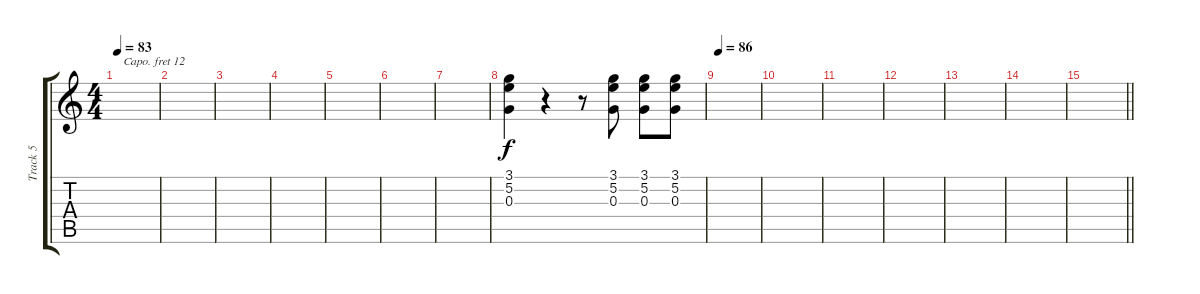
\track ("Track 5" "Track 5") {instrument trombone}
\staff {score tabs}
\capo 12
\tuning (E4 B3 G3 D3 A2 D2) {hide}
\ts (4 4)
\tempo 83
\clef g2
\ks c
|
|
|
|
|
|
|
(3.1 5.2 0.3).4 r.4 r.8 (3.1 5.2 0.3).8 (3.1 5.2 0.3).8 (3.1 5.2 0.3).8 |
\tempo 86
|
|
|
|
|
|
\barLineRight lightlight
